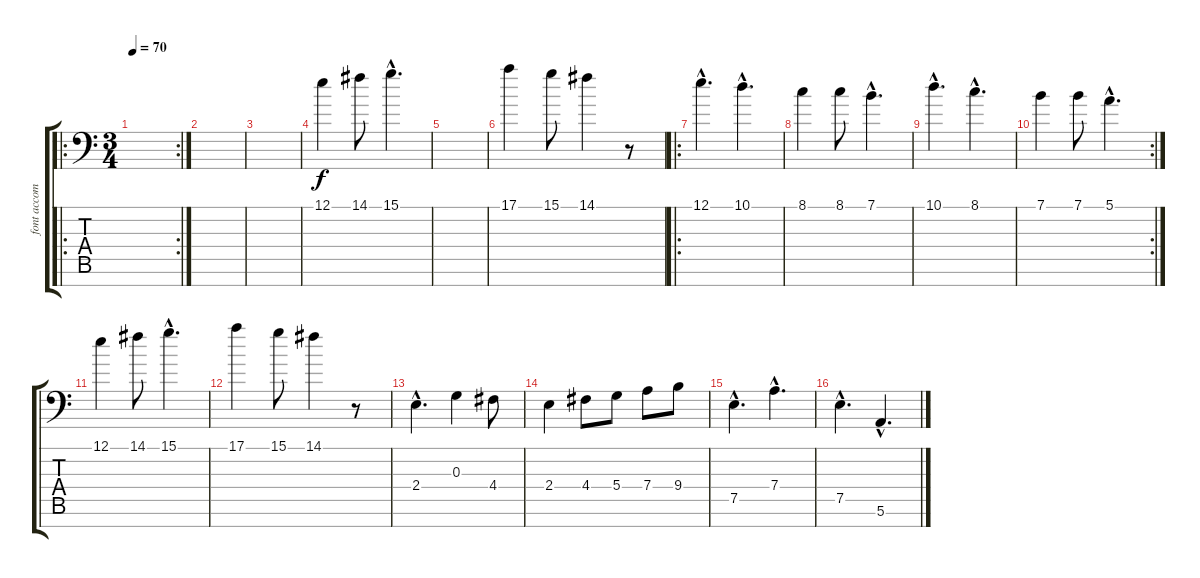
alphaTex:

\track ("font accom " "font accom") {instrument stringensemble1}
\staff {score tabs}
\tuning (E4 B3 G3 D3 A2 E2 C-1) {hide}
\ro
\rc 2
\ts (3 4)
\tempo 70
\clef f4
\ks c
|
|
|
12.1.4 14.1.8 15.1{hac}.4{d} |
|
17.1.4 15.1.8 14.1.4 r.8 |
\ro
12.1{hac}.4{d} 10.1{hac}.4{d} |
8.1.4 8.1.8 7.1{hac}.4{d} |
10.1{hac}.4{d} 8.1{hac}.4{d} |
\rc 2
7.1.4 7.1.8 5.1{hac}.4{d} |
12.1.4 14.1.8 15.1{hac}.4{d} |
17.1.4 15.1.8 14.1.4 r.8 |
2.4{hac}.4{d} 0.3.4 4.4.8 |
2.4.4 4.4.8 5.4.8 7.4.8 9.4.8 |
7.5{hac}.4{d} 7.4{hac}.4{d} |
7.5{hac}.4{d} 5.6{hac}.4{d}
